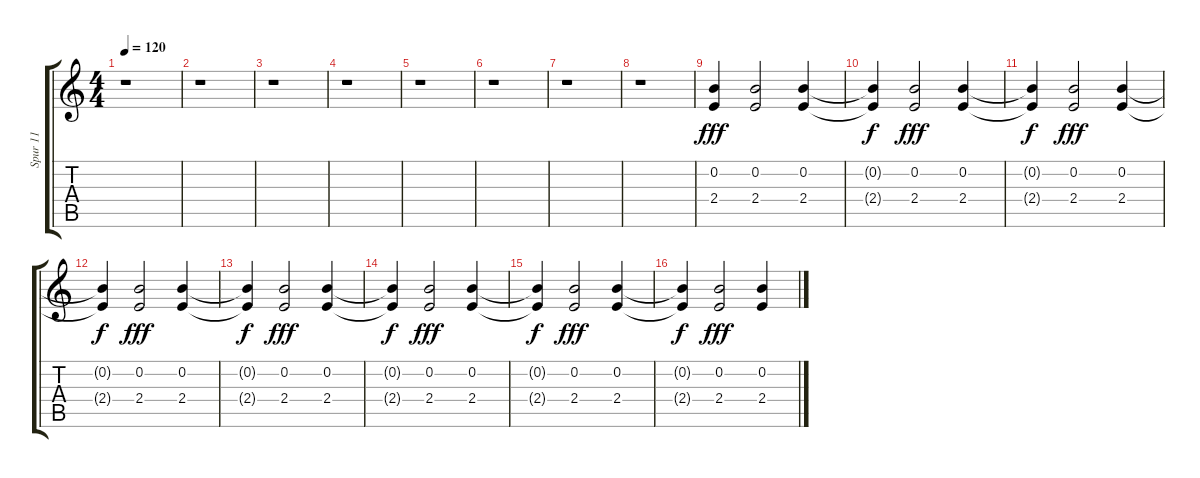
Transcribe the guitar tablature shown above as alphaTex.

\track ("Spur 11" "Spur 11") {instrument overdrivenguitar}
\staff {score tabs}
\tuning (E4 B3 G3 D3 A2 E2) {hide}
\ts (4 4)
\tempo 120
\clef g2
\ks c
r.1{dy fff} |
r.1 |
r.1 |
r.1 |
r.1 |
r.1 |
r.1 |
r.1 |
(0.2 2.4).4 (0.2 2.4).2 (0.2 2.4).4 |
(0.2{t} 2.4{t}).4{dy f} (0.2 2.4).2{dy fff} (0.2 2.4).4 |
(0.2{t} 2.4{t}).4{dy f} (0.2 2.4).2{dy fff} (0.2 2.4).4 |
(0.2{t} 2.4{t}).4{dy f} (0.2 2.4).2{dy fff} (0.2 2.4).4 |
(0.2{t} 2.4{t}).4{dy f} (0.2 2.4).2{dy fff} (0.2 2.4).4 |
(0.2{t} 2.4{t}).4{dy f} (0.2 2.4).2{dy fff} (0.2 2.4).4 |
(0.2{t} 2.4{t}).4{dy f} (0.2 2.4).2{dy fff} (0.2 2.4).4 |
(0.2{t} 2.4{t}).4{dy f} (0.2 2.4).2{dy fff} (0.2 2.4).4
